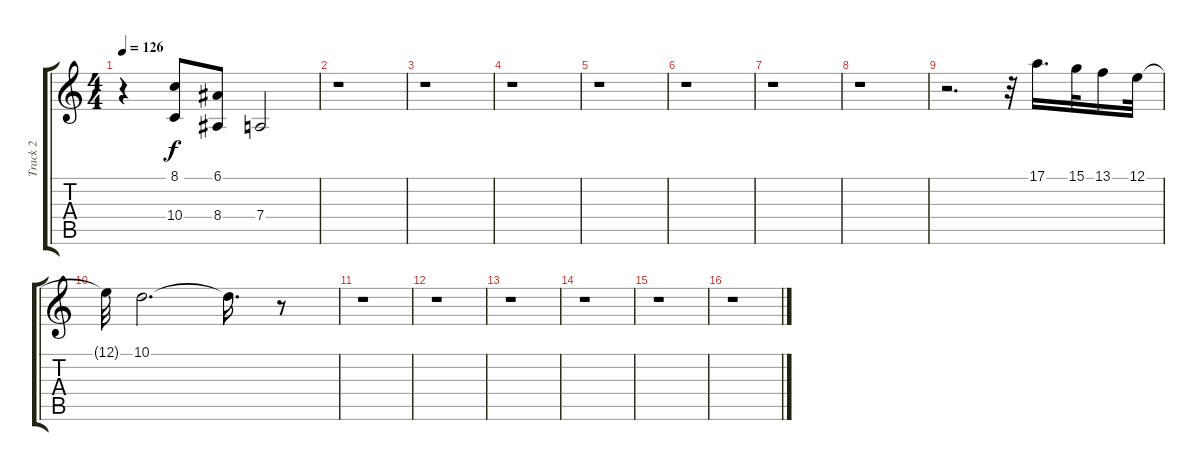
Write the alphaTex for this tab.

\track ("Track 2" "Track 2") {instrument accordion}
\staff {score tabs}
\tuning (E4 B3 G3 D3 A2 E2) {hide}
\ts (4 4)
\tempo 126
\clef g2
\ks c
r.4{dy f} (8.1 10.4).8 (6.1 8.4).8 7.4.2 |
r.1 |
r.1 |
r.1 |
r.1 |
r.1 |
r.1 |
r.1 |
r.2{d} r.32 17.1.16{d} 15.1.32 13.1.16 12.1.32 |
12.1{t}.32 10.1.2{d} 10.1{t}.16{d} r.8 |
r.1 |
r.1 |
r.1 |
r.1 |
r.1 |
r.1
